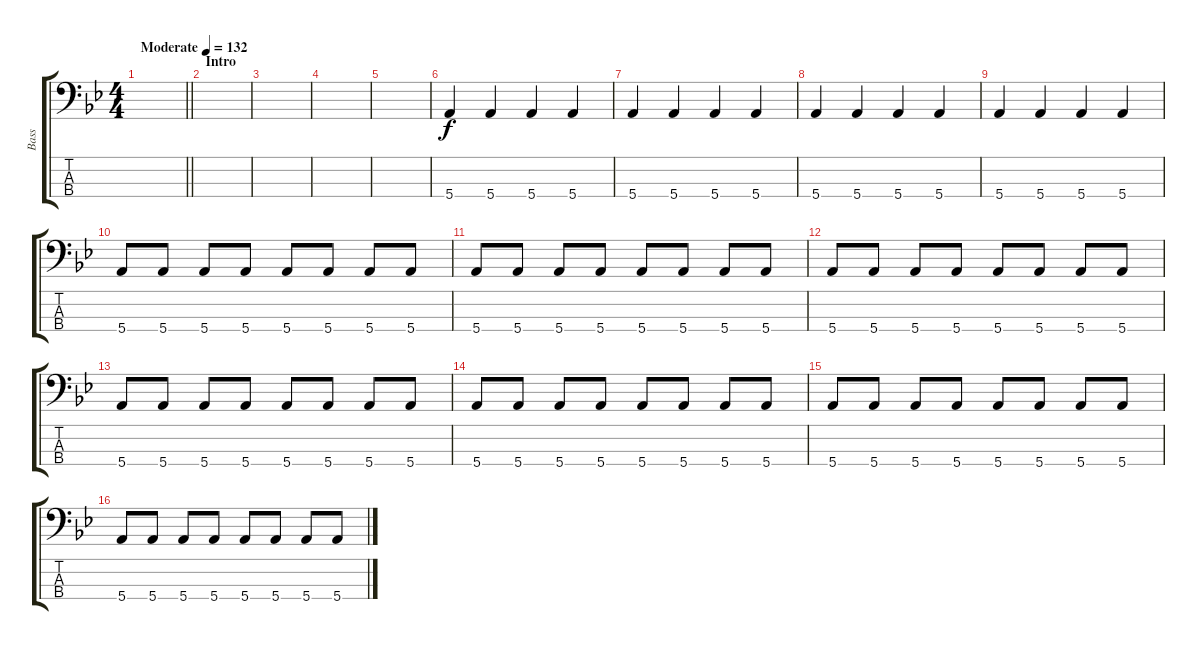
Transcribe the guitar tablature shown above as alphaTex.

\track ("Bass" "Bass") {instrument electricbassfinger}
\staff {score tabs}
\tuning (G2 D2 A1 E1) {hide}
\ts (4 4)
\tempo (132 "Moderate")
\clef f4
\barLineRight lightlight
\ks bb
|
\section ("" "Intro")
|
|
|
|
5.4.4 5.4.4 5.4.4 5.4.4 |
5.4.4 5.4.4 5.4.4 5.4.4 |
5.4.4 5.4.4 5.4.4 5.4.4 |
5.4.4 5.4.4 5.4.4 5.4.4 |
5.4.8 5.4.8 5.4.8 5.4.8 5.4.8 5.4.8 5.4.8 5.4.8 |
5.4.8 5.4.8 5.4.8 5.4.8 5.4.8 5.4.8 5.4.8 5.4.8 |
5.4.8 5.4.8 5.4.8 5.4.8 5.4.8 5.4.8 5.4.8 5.4.8 |
5.4.8 5.4.8 5.4.8 5.4.8 5.4.8 5.4.8 5.4.8 5.4.8 |
5.4.8 5.4.8 5.4.8 5.4.8 5.4.8 5.4.8 5.4.8 5.4.8 |
5.4.8 5.4.8 5.4.8 5.4.8 5.4.8 5.4.8 5.4.8 5.4.8 |
5.4.8 5.4.8 5.4.8 5.4.8 5.4.8 5.4.8 5.4.8 5.4.8
